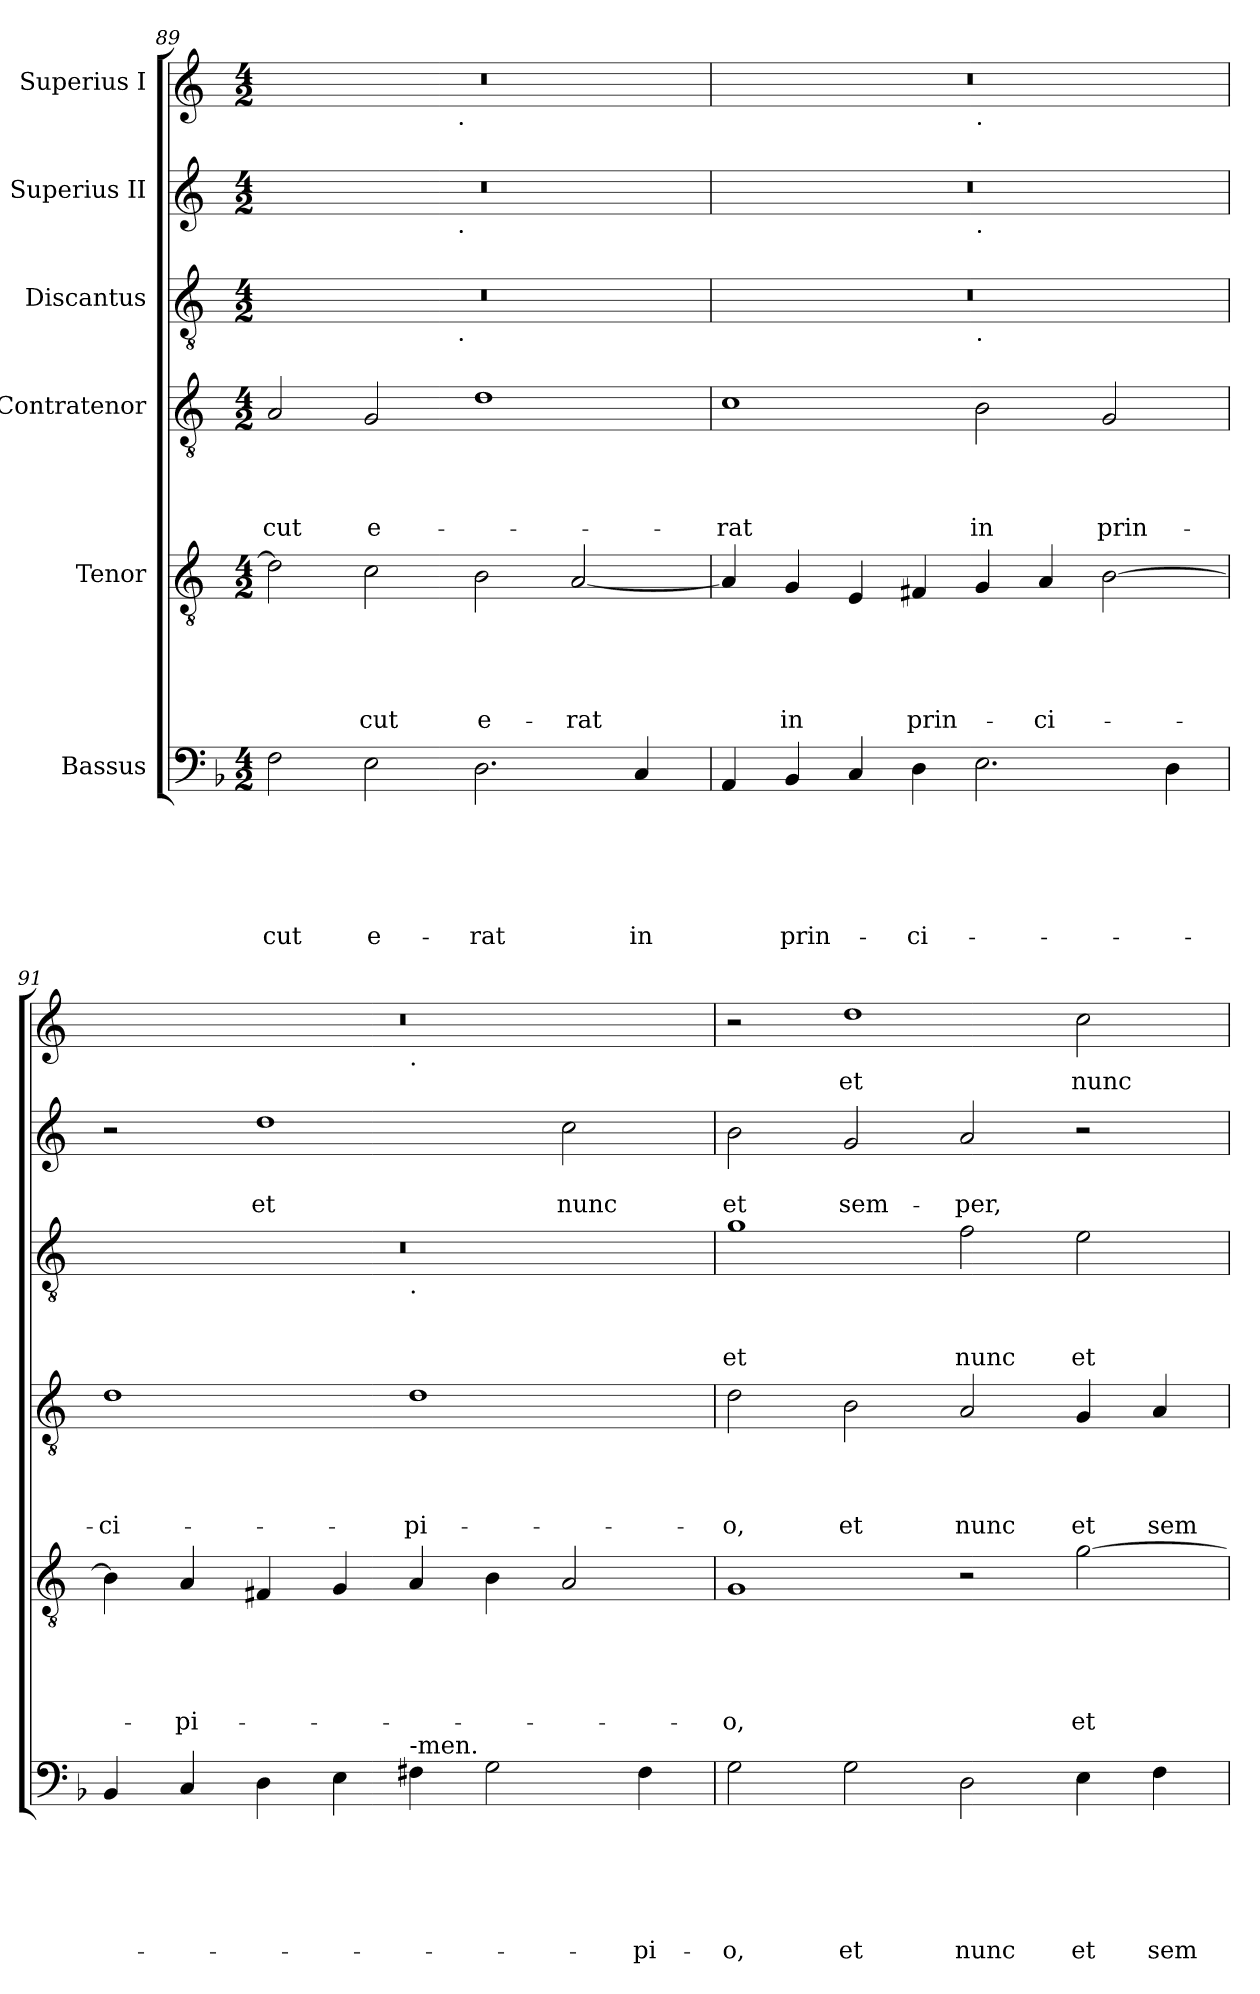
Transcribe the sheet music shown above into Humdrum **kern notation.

**kern	**text	**text	**text	**text	**text	**text	**kern	**text	**text	**text	**text	**text	**kern	**text	**text	**text	**text	**kern	**text	**text	**text	**kern	**text	**text	**kern	**text
*part6	*part6	*part6	*part6	*part6	*part6	*part6	*part5	*part5	*part5	*part5	*part5	*part5	*part4	*part4	*part4	*part4	*part4	*part3	*part3	*part3	*part3	*part2	*part2	*part2	*part1	*part1
*staff6	*staff6	*staff6	*staff6	*staff6	*staff6	*staff6	*staff5	*staff5	*staff5	*staff5	*staff5	*staff5	*staff4	*staff4	*staff4	*staff4	*staff4	*staff3	*staff3	*staff3	*staff3	*staff2	*staff2	*staff2	*staff1	*staff1
*I"Bassus	*	*	*	*	*	*	*I"Tenor	*	*	*	*	*	*I"Contratenor	*	*	*	*	*I"Discantus	*	*	*	*I"Superius II	*	*	*I"Superius I	*
*clefF4	*	*	*	*	*	*	*clefGv2	*	*	*	*	*	*clefGv2	*	*	*	*	*clefGv2	*	*	*	*clefG2	*	*	*clefG2	*
*	*	*	*	*	*	*	*ITrd-3c-5	*	*	*	*	*	*ITrd-3c-5	*	*	*	*	*ITrd-3c-5	*	*	*	*ITrd-3c-5	*	*	*ITrd-3c-5	*
*k[b-]	*	*	*	*	*	*	*k[b-]	*	*	*	*	*	*k[b-]	*	*	*	*	*k[b-]	*	*	*	*k[b-]	*	*	*k[b-]	*
*F:	*	*	*	*	*	*	*F:	*	*	*	*	*	*F:	*	*	*	*	*F:	*	*	*	*F:	*	*	*F:	*
*M4/2	*	*	*	*	*	*	*M4/2	*	*	*	*	*	*M4/2	*	*	*	*	*M4/2	*	*	*	*M4/2	*	*	*M4/2	*
=89	=89	=89	=89	=89	=89	=89	=89	=89	=89	=89	=89	=89	=89	=89	=89	=89	=89	=89	=89	=89	=89	=89	=89	=89	=89	=89
!	!	!	!	!	!	!LO:LY:b	!	!	!	!	!	!	!	!	!	!	!LO:LY:b	!	!	!	!	!	!	!	!	!
*	*	*	*	*	*	*	*	*	*	*	*	*	*	*	*	*	*	*^	*	*	*	*^	*	*	*^	*
2F\	.	.	.	.	.	-cut	2g\]	.	.	.	.	.	2d/	.	.	.	-cut	0r	2ryy	.	.	.	0r	2ryy	.	.	0r	2ryy	.
!	!	!	!	!	!	!LO:LY:b	!	!	!	!	!	!LO:LY:b	!	!	!	!	!LO:LY:b	!	!	!	!	!	!	!	!	!	!	!	!
2E\	.	.	.	.	.	e-	2f\	.	.	.	.	-cut	2c/	.	.	.	e-	.	4...ryy	.	.	.	.	4...ryy	.	.	.	4...ryy	.
!	!	!	!	!	!	!	!	!	!	!	!	!	!	!	!	!	!	!	!	!	!	!	!	!	!	!	!	!LO:TX:b:t=.	!
!	!	!	!	!	!	!	!	!	!	!	!	!	!	!	!	!	!	!	!	!	!	!	!	!LO:TX:b:t=.	!	!	!	!	!
!	!	!	!	!	!	!	!	!	!	!	!	!	!	!	!	!	!	!	!LO:TX:b:t=.	!	!	!	!	!	!	!	!	!	!
.	.	.	.	.	.	.	.	.	.	.	.	.	.	.	.	.	.	.	1ryy	.	.	.	.	1ryy	.	.	.	1ryy	.
!	!	!	!	!	!	!LO:LY:b	!	!	!	!	!	!LO:LY:b	!	!	!	!	!	!	!	!	!	!	!	!	!	!	!	!	!
2.D\	.	.	.	.	.	-rat	2e\	.	.	.	.	e-	1g	.	.	.	.	.	.	.	.	.	.	.	.	.	.	.	.
!	!	!	!	!	!	!	!	!	!	!	!	!LO:LY:b	!	!	!	!	!	!	!	!	!	!	!	!	!	!	!	!	!
.	.	.	.	.	.	.	[<2d/	.	.	.	.	-rat	.	.	.	.	.	.	.	.	.	.	.	.	.	.	.	.	.
!	!	!	!	!	!	!LO:LY:b	!	!	!	!	!	!	!	!	!	!	!	!	!	!	!	!	!	!	!	!	!	!	!
4C/	.	.	.	.	.	in	.	.	.	.	.	.	.	.	.	.	.	.	.	.	.	.	.	.	.	.	.	.	.
.	.	.	.	.	.	.	.	.	.	.	.	.	.	.	.	.	.	.	32ryy	.	.	.	.	32ryy	.	.	.	32ryy	.
=90	=90	=90	=90	=90	=90	=90	=90	=90	=90	=90	=90	=90	=90	=90	=90	=90	=90	=90	=90	=90	=90	=90	=90	=90	=90	=90	=90	=90	=90
!	!	!	!	!	!	!	!	!	!	!	!	!	!	!	!	!	!LO:LY:b	!	!	!	!	!	!	!	!	!	!	!	!
4AA/	.	.	.	.	.	.	4d/]	.	.	.	.	.	1f	.	.	.	-rat	0r	1ryy	.	.	.	0r	1ryy	.	.	0r	1ryy	.
!	!	!	!	!	!	!LO:LY:b	!	!	!	!	!	!LO:LY:b	!	!	!	!	!	!	!	!	!	!	!	!	!	!	!	!	!
4BB-/	.	.	.	.	.	prin-	4c/	.	.	.	.	in	.	.	.	.	.	.	.	.	.	.	.	.	.	.	.	.	.
4C/	.	.	.	.	.	.	4A/	.	.	.	.	.	.	.	.	.	.	.	.	.	.	.	.	.	.	.	.	.	.
!	!	!	!	!	!	!LO:LY:b	!	!	!	!	!	!LO:LY:b	!	!	!	!	!	!	!	!	!	!	!	!	!	!	!	!	!
4D\	.	.	.	.	.	-ci-	4Bn/	.	.	.	.	prin-	.	.	.	.	.	.	.	.	.	.	.	.	.	.	.	.	.
!	!	!	!	!	!	!	!	!	!	!	!	!	!	!	!	!	!	!	!	!	!	!	!	!	!	!	!	!LO:TX:b:t=.	!
!	!	!	!	!	!	!	!	!	!	!	!	!	!	!	!	!	!	!	!	!	!	!	!	!LO:TX:b:t=.	!	!	!	!	!
!	!	!	!	!	!	!	!	!	!	!	!	!	!	!	!	!	!	!	!LO:TX:b:t=.	!	!	!	!	!	!	!	!	!	!
!	!	!	!	!	!	!	!	!	!	!	!	!	!	!	!	!	!LO:LY:b	!	!	!	!	!	!	!	!	!	!	!	!
2.E\	.	.	.	.	.	.	4c/	.	.	.	.	.	2e\	.	.	.	in	.	1ryy	.	.	.	.	1ryy	.	.	.	1ryy	.
!	!	!	!	!	!	!	!	!	!	!	!	!LO:LY:b	!	!	!	!	!	!	!	!	!	!	!	!	!	!	!	!	!
.	.	.	.	.	.	.	4d/	.	.	.	.	-ci-	.	.	.	.	.	.	.	.	.	.	.	.	.	.	.	.	.
!	!	!	!	!	!	!	!	!	!	!	!	!	!	!	!	!	!LO:LY:b	!	!	!	!	!	!	!	!	!	!	!	!
.	.	.	.	.	.	.	[>2e\	.	.	.	.	.	2c/	.	.	.	prin-	.	.	.	.	.	.	.	.	.	.	.	.
4D\	.	.	.	.	.	.	.	.	.	.	.	.	.	.	.	.	.	.	.	.	.	.	.	.	.	.	.	.	.
=91	=91	=91	=91	=91	=91	=91	=91	=91	=91	=91	=91	=91	=91	=91	=91	=91	=91	=91	=91	=91	=91	=91	=91	=91	=91	=91	=91	=91	=91
!	!	!	!	!	!	!	!	!	!	!	!	!	!	!	!	!	!LO:LY:b	!	!	!	!	!	!	!	!	!	!	!	!
*	*	*	*	*	*	*	*	*	*	*	*	*	*	*	*	*	*	*	*	*	*	*	*v	*v	*	*	*	*	*
4BB-/	.	.	.	.	.	.	4e\]	.	.	.	.	.	1g	.	.	.	-ci-	0r	1ryy	.	.	.	2r	.	.	0r	1ryy	.
!	!	!	!	!	!	!	!	!	!	!	!	!LO:LY:b	!	!	!	!	!	!	!	!	!	!	!	!	!	!	!	!
4C/	.	.	.	.	.	.	4d/	.	.	.	.	-pi-	.	.	.	.	.	.	.	.	.	.	.	.	.	.	.	.
!	!	!	!	!	!	!	!	!	!	!	!	!	!	!	!	!	!	!	!	!	!	!	!	!	!LO:LY:b	!	!	!
4D\	.	.	.	.	.	.	4Bn/	.	.	.	.	.	.	.	.	.	.	.	.	.	.	.	1gg	.	et	.	.	.
4E\	.	.	.	.	.	.	4c/	.	.	.	.	.	.	.	.	.	.	.	.	.	.	.	.	.	.	.	.	.
!	!	!	!	!	!	!	!	!	!	!	!	!	!	!	!	!	!	!	!	!	!	!	!	!	!	!	!LO:TX:b:t=.	!
!	!	!	!	!	!	!	!	!	!	!	!	!	!	!	!	!	!	!	!LO:TX:b:t=.	!	!	!	!	!	!	!	!	!
!LO:TX:a:t=-men.	!	!	!	!	!	!	!	!	!	!	!	!	!	!	!	!	!	!	!	!	!	!	!	!	!	!	!	!
!	!	!	!	!	!	!	!	!	!	!	!	!	!	!	!	!	!LO:LY:b	!	!	!	!	!	!	!	!	!	!	!
4F#X\	.	.	.	.	.	.	4d/	.	.	.	.	.	1g	.	.	.	-pi-	.	1ryy	.	.	.	.	.	.	.	1ryy	.
2G\	.	.	.	.	.	.	4e\	.	.	.	.	.	.	.	.	.	.	.	.	.	.	.	.	.	.	.	.	.
!	!	!	!	!	!	!	!	!	!	!	!	!	!	!	!	!	!	!	!	!	!	!	!	!	!LO:LY:b	!	!	!
.	.	.	.	.	.	.	2d/	.	.	.	.	.	.	.	.	.	.	.	.	.	.	.	2ff\	.	nunc	.	.	.
!	!	!	!	!	!	!LO:LY:b	!	!	!	!	!	!	!	!	!	!	!	!	!	!	!	!	!	!	!	!	!	!
4F#\	.	.	.	.	.	-pi-	.	.	.	.	.	.	.	.	.	.	.	.	.	.	.	.	.	.	.	.	.	.
!!LO:PB:g=z
=92	=92	=92	=92	=92	=92	=92	=92	=92	=92	=92	=92	=92	=92	=92	=92	=92	=92	=92	=92	=92	=92	=92	=92	=92	=92	=92	=92	=92
!	!	!	!	!	!	!LO:LY:b	!	!	!	!	!	!LO:LY:b	!	!	!	!	!LO:LY:b	!	!	!	!	!LO:LY:b	!	!	!LO:LY:b	!	!	!
*	*	*	*	*	*	*	*	*	*	*	*	*	*	*	*	*	*	*v	*v	*	*	*	*	*	*	*v	*v	*
2G\	.	.	.	.	.	-o,	1c	.	.	.	.	-o,	2g\	.	.	.	-o,	1cc	.	.	et	2ee\	.	et	2r	.
!	!	!	!	!	!	!LO:LY:b	!	!	!	!	!	!	!	!	!	!	!LO:LY:b	!	!	!	!	!	!	!LO:LY:b	!	!LO:LY:b
2G\	.	.	.	.	.	et	.	.	.	.	.	.	2e\	.	.	.	et	.	.	.	.	2cc/	.	sem-	1gg	et
!	!	!	!	!	!	!LO:LY:b	!	!	!	!	!	!	!	!	!	!	!LO:LY:b	!	!	!	!LO:LY:b	!	!	!LO:LY:b	!	!
2D\	.	.	.	.	.	nunc	2r	.	.	.	.	.	2d/	.	.	.	nunc	2b-\	.	.	nunc	2dd/	.	-per,	.	.
!	!	!	!	!	!	!LO:LY:b	!	!	!	!	!	!LO:LY:b	!	!	!	!	!LO:LY:b	!	!	!	!LO:LY:b	!	!	!	!	!LO:LY:b
4E\	.	.	.	.	.	et	[>2cc\	.	.	.	.	et	4c/	.	.	.	et	2a\	.	.	et	2r	.	.	2ff\	nunc
!	!	!	!	!	!	!LO:LY:b	!	!	!	!	!	!	!	!	!	!	!LO:LY:b	!	!	!	!	!	!	!	!	!
4F\	.	.	.	.	.	sem-	.	.	.	.	.	.	4d/	.	.	.	sem-	.	.	.	.	.	.	.	.	.
=	=	=	=	=	=	=	=	=	=	=	=	=	=	=	=	=	=	=	=	=	=	=	=	=	=	=
*-	*-	*-	*-	*-	*-	*-	*-	*-	*-	*-	*-	*-	*-	*-	*-	*-	*-	*-	*-	*-	*-	*-	*-	*-	*-	*-
